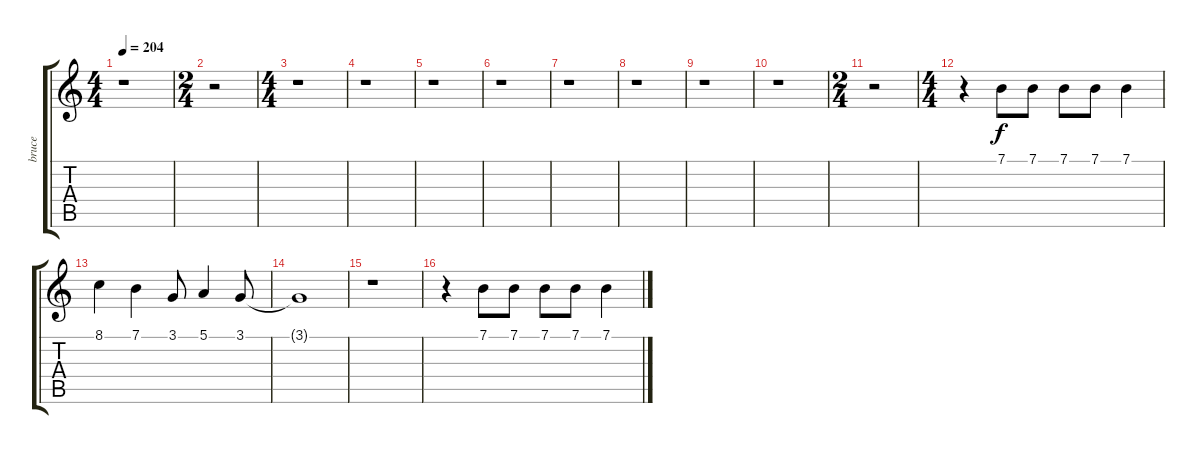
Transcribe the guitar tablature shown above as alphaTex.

\track ("bruce" "bruce") {instrument voiceoohs}
\staff {score tabs}
\tuning (E4 B3 G3 D3 A2 E2) {hide}
\ts (4 4)
\tempo 204
\clef g2
\ks c
r.1{dy f} |
\ts (2 4)
r.2 |
\ts (4 4)
r.1 |
r.1 |
r.1 |
r.1 |
r.1 |
r.1 |
r.1 |
r.1 |
\ts (2 4)
r.2 |
\ts (4 4)
r.4 7.1.8 7.1.8 7.1.8 7.1.8 7.1.4 |
8.1.4 7.1.4 3.1.8 5.1.4 3.1.8 |
3.1{t}.1 |
r.1 |
r.4 7.1.8 7.1.8 7.1.8 7.1.8 7.1.4
